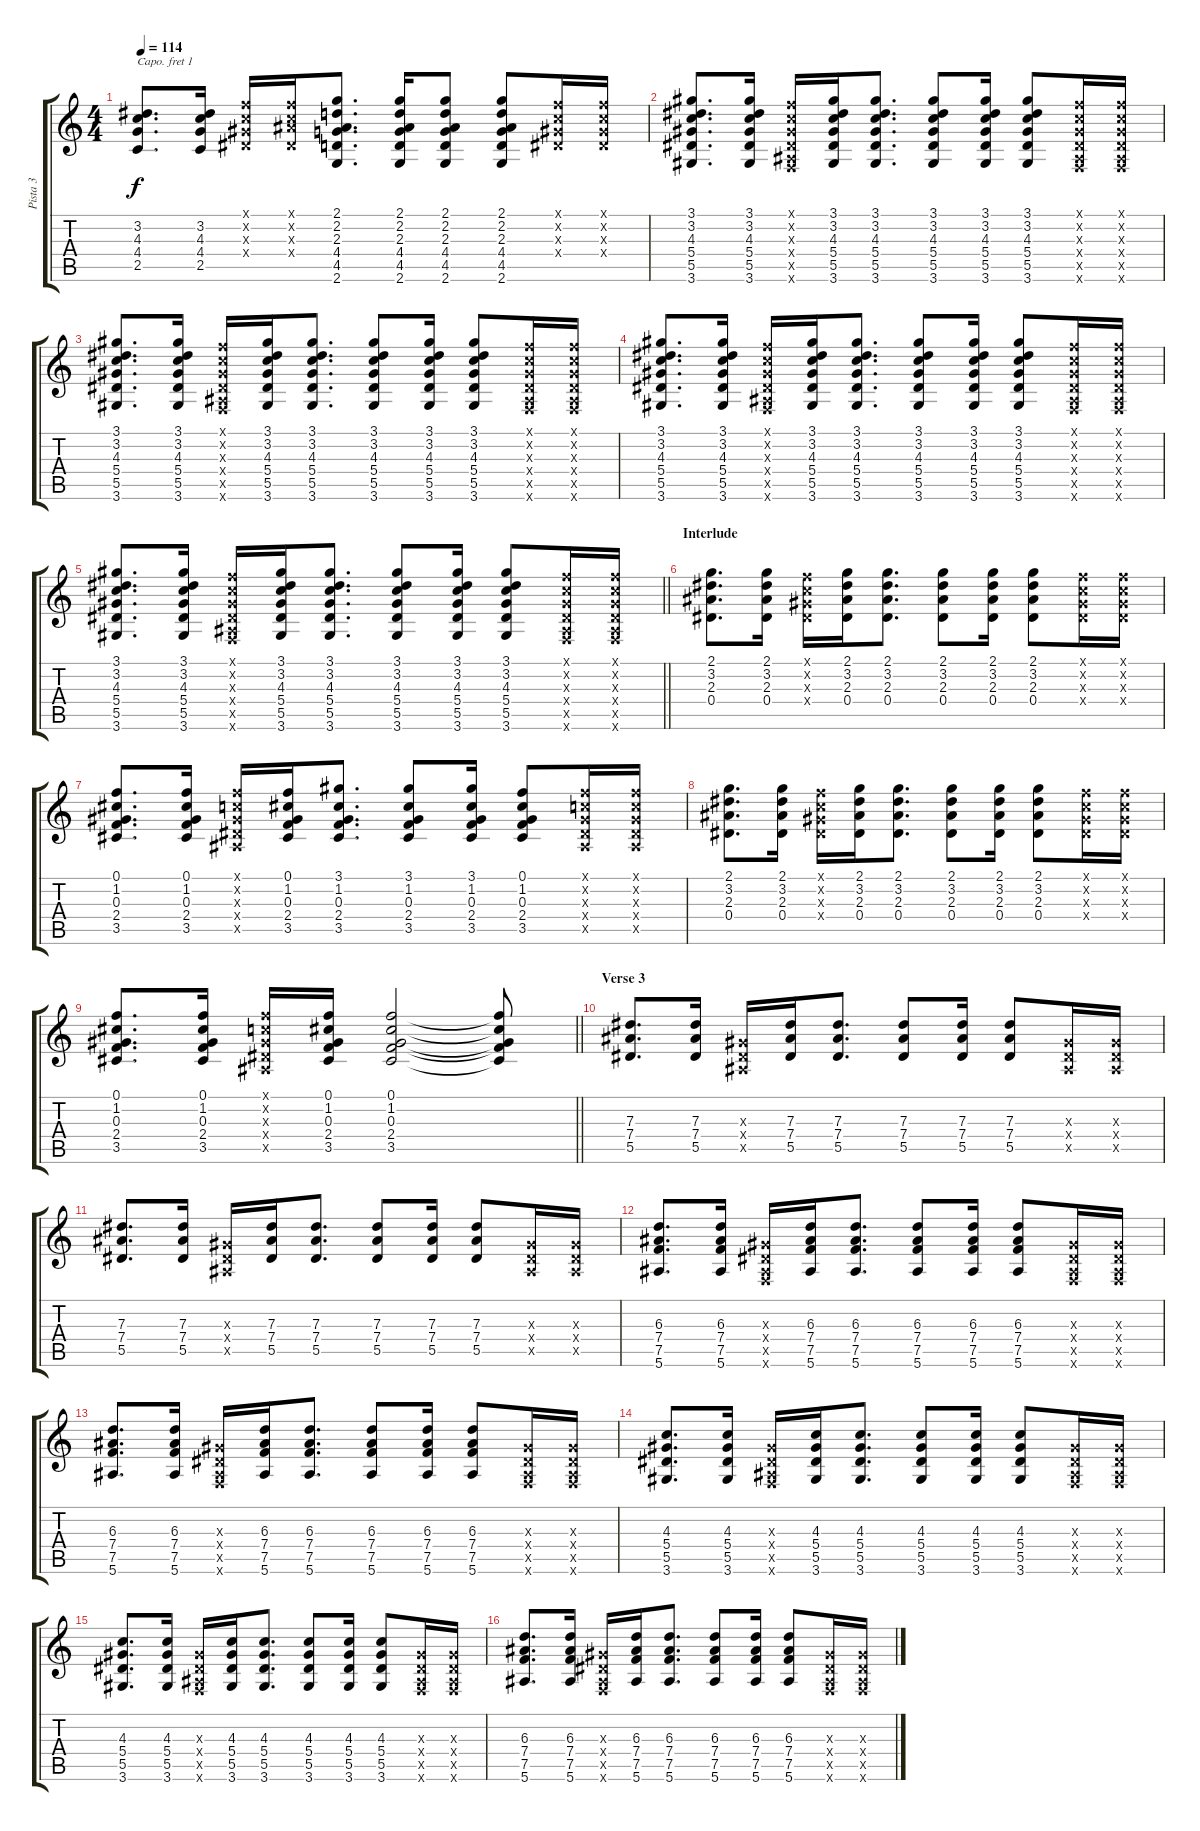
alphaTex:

\track ("Pista 3" "Pista 3") {instrument acousticguitarsteel}
\staff {score tabs}
\capo 1
\tuning (E4 B3 G3 D3 A2 E2) {hide}
\ts (4 4)
\tempo 114
\clef g2
\ks c
(3.2 4.3 4.4 2.5).8{d dy f} (3.2 4.3 4.4 2.5).16 (0.1{x} 0.2{x} 0.3{x} 0.4{x}).16 (0.1{x} 0.2{x} 2.3{x} 0.4{x}).16 (2.1 2.2 2.3 4.4 4.5 2.6).8{d} (2.1 2.2 2.3 4.4 4.5 2.6).16 (2.1 2.2 2.3 4.4 4.5 2.6).8 (2.1 2.2 2.3 4.4 4.5 2.6).8 (0.1{x} 0.2{x} 0.3{x} 0.4{x}).16 (0.1{x} 0.2{x} 0.3{x} 0.4{x}).16 |
(3.1 3.2 4.3 5.4 5.5 3.6).8{d} (3.1 3.2 4.3 5.4 5.5 3.6).16 (0.1{x} 0.2{x} 0.3{x} 0.4{x} 0.5{x} 0.6{x}).16 (3.1 3.2 4.3 5.4 5.5 3.6).16 (3.1 3.2 4.3 5.4 5.5 3.6).8{d} (3.1 3.2 4.3 5.4 5.5 3.6).8 (3.1 3.2 4.3 5.4 5.5 3.6).16 (3.1 3.2 4.3 5.4 5.5 3.6).8 (0.1{x} 0.2{x} 0.3{x} 0.4{x} 0.5{x} 0.6{x}).16 (0.1{x} 0.2{x} 0.3{x} 0.4{x} 0.5{x} 0.6{x}).16 |
(3.1 3.2 4.3 5.4 5.5 3.6).8{d} (3.1 3.2 4.3 5.4 5.5 3.6).16 (0.1{x} 0.2{x} 0.3{x} 0.4{x} 0.5{x} 0.6{x}).16 (3.1 3.2 4.3 5.4 5.5 3.6).16 (3.1 3.2 4.3 5.4 5.5 3.6).8{d} (3.1 3.2 4.3 5.4 5.5 3.6).8 (3.1 3.2 4.3 5.4 5.5 3.6).16 (3.1 3.2 4.3 5.4 5.5 3.6).8 (0.1{x} 0.2{x} 0.3{x} 0.4{x} 0.5{x} 0.6{x}).16 (0.1{x} 0.2{x} 0.3{x} 0.4{x} 0.5{x} 0.6{x}).16 |
(3.1 3.2 4.3 5.4 5.5 3.6).8{d} (3.1 3.2 4.3 5.4 5.5 3.6).16 (0.1{x} 0.2{x} 0.3{x} 0.4{x} 0.5{x} 0.6{x}).16 (3.1 3.2 4.3 5.4 5.5 3.6).16 (3.1 3.2 4.3 5.4 5.5 3.6).8{d} (3.1 3.2 4.3 5.4 5.5 3.6).8 (3.1 3.2 4.3 5.4 5.5 3.6).16 (3.1 3.2 4.3 5.4 5.5 3.6).8 (0.1{x} 0.2{x} 0.3{x} 0.4{x} 0.5{x} 0.6{x}).16 (0.1{x} 0.2{x} 0.3{x} 0.4{x} 0.5{x} 0.6{x}).16 |
\barLineRight lightlight
(3.1 3.2 4.3 5.4 5.5 3.6).8{d} (3.1 3.2 4.3 5.4 5.5 3.6).16 (0.1{x} 0.2{x} 0.3{x} 0.4{x} 0.5{x} 0.6{x}).16 (3.1 3.2 4.3 5.4 5.5 3.6).16 (3.1 3.2 4.3 5.4 5.5 3.6).8{d} (3.1 3.2 4.3 5.4 5.5 3.6).8 (3.1 3.2 4.3 5.4 5.5 3.6).16 (3.1 3.2 4.3 5.4 5.5 3.6).8 (0.1{x} 0.2{x} 0.3{x} 0.4{x} 0.5{x} 0.6{x}).16 (0.1{x} 0.2{x} 0.3{x} 0.4{x} 0.5{x} 0.6{x}).16 |
\section ("" "Interlude")
(2.1 3.2 2.3 0.4).8{d} (2.1 3.2 2.3 0.4).16 (0.1{x} 0.2{x} 0.3{x} 0.4{x}).16 (2.1 3.2 2.3 0.4).16 (2.1 3.2 2.3 0.4).8{d} (2.1 3.2 2.3 0.4).8 (2.1 3.2 2.3 0.4).16 (2.1 3.2 2.3 0.4).8 (0.1{x} 0.2{x} 0.3{x} 0.4{x}).16 (0.1{x} 0.2{x} 0.3{x} 0.4{x}).16 |
(0.1 1.2 0.3 2.4 3.5).8{d} (0.1 1.2 0.3 2.4 3.5).16 (0.1{x} 0.2{x} 0.3{x} 0.4{x} 0.5{x}).16 (0.1 1.2 0.3 2.4 3.5).16 (3.1 1.2 0.3 2.4 3.5).8{d} (3.1 1.2 0.3 2.4 3.5).8 (3.1 1.2 0.3 2.4 3.5).16 (0.1 1.2 0.3 2.4 3.5).8 (0.1{x} 0.2{x} 0.3{x} 0.4{x} 0.5{x}).16 (0.1{x} 0.2{x} 0.3{x} 0.4{x} 0.5{x}).16 |
(2.1 3.2 2.3 0.4).8{d} (2.1 3.2 2.3 0.4).16 (0.1{x} 0.2{x} 0.3{x} 0.4{x}).16 (2.1 3.2 2.3 0.4).16 (2.1 3.2 2.3 0.4).8{d} (2.1 3.2 2.3 0.4).8 (2.1 3.2 2.3 0.4).16 (2.1 3.2 2.3 0.4).8 (0.1{x} 0.2{x} 0.3{x} 0.4{x}).16 (0.1{x} 0.2{x} 0.3{x} 0.4{x}).16 |
\barLineRight lightlight
(0.1 1.2 0.3 2.4 3.5).8{d} (0.1 1.2 0.3 2.4 3.5).16 (0.1{x} 0.2{x} 0.3{x} 0.4{x} 0.5{x}).16 (0.1 1.2 0.3 2.4 3.5).16 (0.1 1.2 0.3 2.4 3.5).2 (0.1{t} 1.2{t} 0.3{t} 2.4{t} 3.5{t}).8 |
\section ("" "Verse 3")
(7.3 7.4 5.5).8{d balance 3} (7.3 7.4 5.5).16 (0.3{x} 0.4{x} 0.5{x}).16 (7.3 7.4 5.5).16 (7.3 7.4 5.5).8{d} (7.3 7.4 5.5).8 (7.3 7.4 5.5).16 (7.3 7.4 5.5).8 (0.3{x} 0.4{x} 0.5{x}).16 (0.3{x} 0.4{x} 0.5{x}).16 |
(7.3 7.4 5.5).8{d balance 3} (7.3 7.4 5.5).16 (0.3{x} 0.4{x} 0.5{x}).16 (7.3 7.4 5.5).16 (7.3 7.4 5.5).8{d} (7.3 7.4 5.5).8 (7.3 7.4 5.5).16 (7.3 7.4 5.5).8 (0.3{x} 0.4{x} 0.5{x}).16 (0.3{x} 0.4{x} 0.5{x}).16 |
(6.3 7.4 7.5 5.6).8{d} (6.3 7.4 7.5 5.6).16 (0.3{x} 0.4{x} 0.5{x} 0.6{x}).16 (6.3 7.4 7.5 5.6).16 (6.3 7.4 7.5 5.6).8{d} (6.3 7.4 7.5 5.6).8 (6.3 7.4 7.5 5.6).16 (6.3 7.4 7.5 5.6).8 (0.3{x} 0.4{x} 0.5{x} 0.6{x}).16 (0.3{x} 0.4{x} 0.5{x} 0.6{x}).16 |
(6.3 7.4 7.5 5.6).8{d} (6.3 7.4 7.5 5.6).16 (0.3{x} 0.4{x} 0.5{x} 0.6{x}).16 (6.3 7.4 7.5 5.6).16 (6.3 7.4 7.5 5.6).8{d} (6.3 7.4 7.5 5.6).8 (6.3 7.4 7.5 5.6).16 (6.3 7.4 7.5 5.6).8 (0.3{x} 0.4{x} 0.5{x} 0.6{x}).16 (0.3{x} 0.4{x} 0.5{x} 0.6{x}).16 |
(4.3 5.4 5.5 3.6).8{d} (4.3 5.4 5.5 3.6).16 (0.3{x} 0.4{x} 0.5{x} 0.6{x}).16 (4.3 5.4 5.5 3.6).16 (4.3 5.4 5.5 3.6).8{d} (4.3 5.4 5.5 3.6).8 (4.3 5.4 5.5 3.6).16 (4.3 5.4 5.5 3.6).8 (0.3{x} 0.4{x} 0.5{x} 0.6{x}).16 (0.3{x} 0.4{x} 0.5{x} 0.6{x}).16 |
(4.3 5.4 5.5 3.6).8{d} (4.3 5.4 5.5 3.6).16 (0.3{x} 0.4{x} 0.5{x} 0.6{x}).16 (4.3 5.4 5.5 3.6).16 (4.3 5.4 5.5 3.6).8{d} (4.3 5.4 5.5 3.6).8 (4.3 5.4 5.5 3.6).16 (4.3 5.4 5.5 3.6).8 (0.3{x} 0.4{x} 0.5{x} 0.6{x}).16 (0.3{x} 0.4{x} 0.5{x} 0.6{x}).16 |
(6.3 7.4 7.5 5.6).8{d} (6.3 7.4 7.5 5.6).16 (0.3{x} 0.4{x} 0.5{x} 0.6{x}).16 (6.3 7.4 7.5 5.6).16 (6.3 7.4 7.5 5.6).8{d} (6.3 7.4 7.5 5.6).8 (6.3 7.4 7.5 5.6).16 (6.3 7.4 7.5 5.6).8 (0.3{x} 0.4{x} 0.5{x} 0.6{x}).16 (0.3{x} 0.4{x} 0.5{x} 0.6{x}).16
